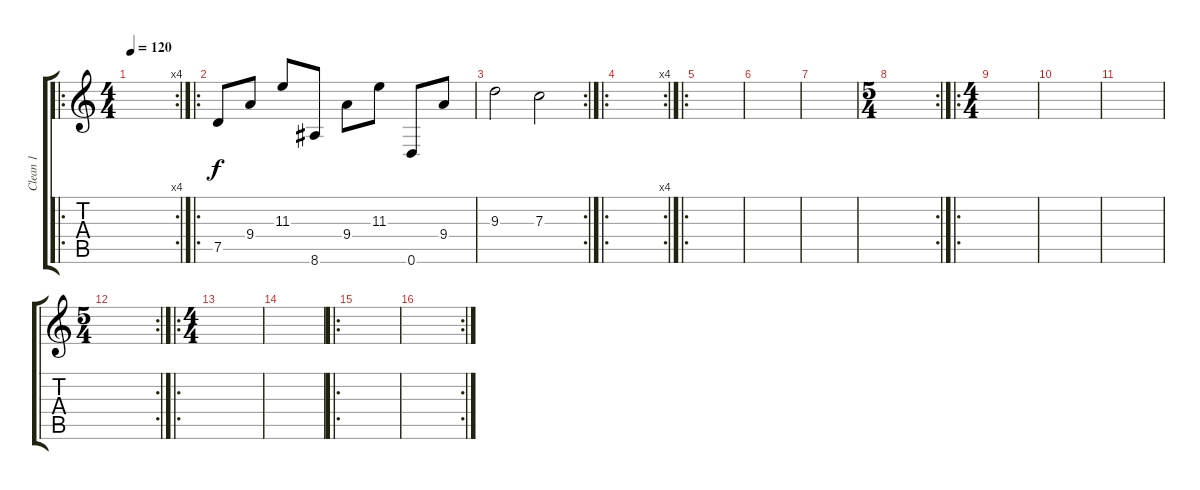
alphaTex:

\track ("Clean 1" "Clean 1") {instrument acousticguitarsteel}
\staff {score tabs}
\tuning (D4 A3 F3 C3 G2 D2) {hide}
\ro
\rc 4
\ts (4 4)
\tempo 120
\clef g2
\ks c
|
\ro
7.5.8 9.4.8 11.3.8 8.6.8 9.4.8 11.3.8 0.6.8 9.4.8 |
\rc 2
9.3.2 7.3.2 |
\ro
\rc 4
|
\ro
|
|
|
\rc 2
\ts (5 4)
|
\ro
\ts (4 4)
|
|
|
\rc 2
\ts (5 4)
|
\ro
\ts (4 4)
|
|
\ro
|
\rc 2
